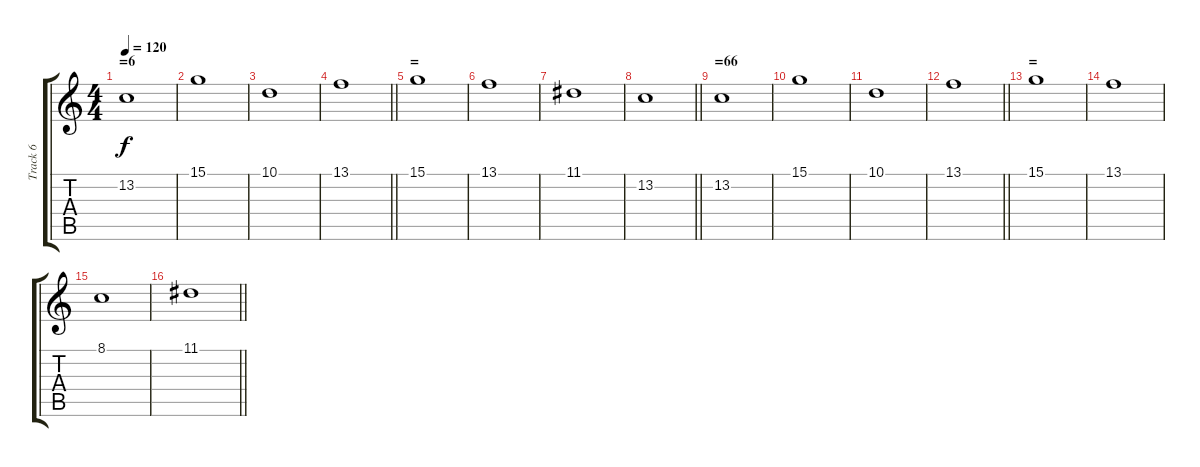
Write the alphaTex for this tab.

\track ("Track 6" "Track 6") {instrument pad1newage}
\staff {score tabs}
\tuning (E4 B3 G3 D3 A2 E2) {hide}
\ts (4 4)
\section ("" "=6")
\tempo 120
\clef g2
\ks c
13.2.1{dy f} |
15.1.1 |
10.1.1 |
\barLineRight lightlight
13.1.1 |
\section ("" "=")
15.1.1 |
13.1.1 |
11.1.1 |
\barLineRight lightlight
13.2.1 |
\section ("" "=66")
13.2.1 |
15.1.1 |
10.1.1 |
\barLineRight lightlight
13.1.1 |
\section ("" "=")
15.1.1 |
13.1.1 |
8.1.1 |
\barLineRight lightlight
11.1.1
